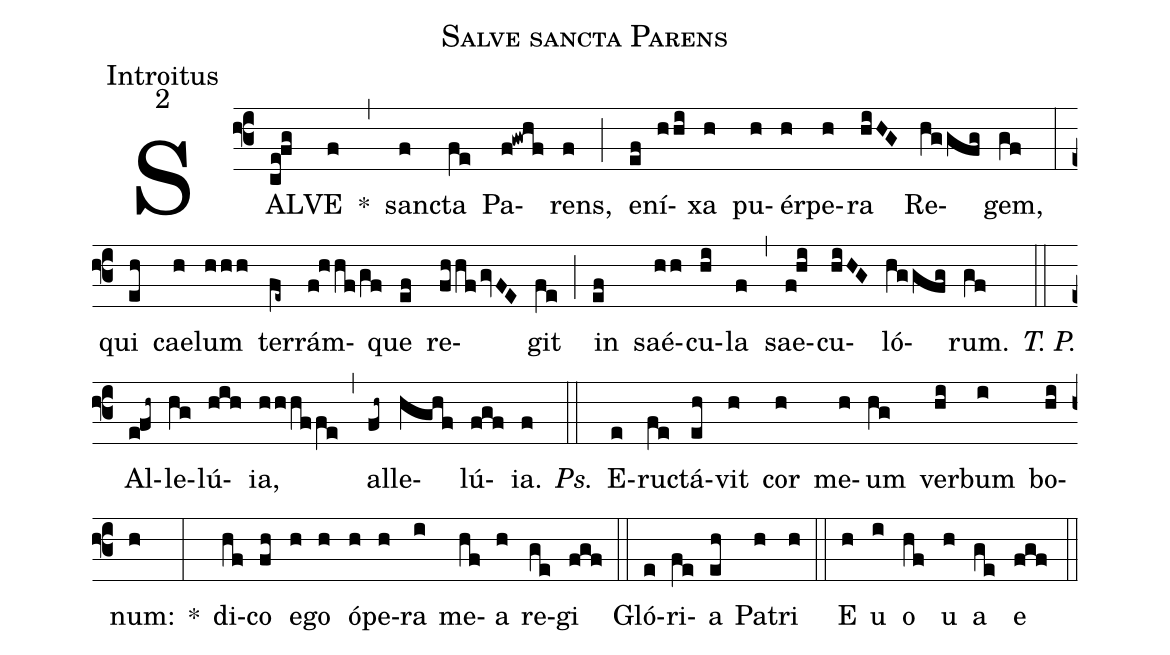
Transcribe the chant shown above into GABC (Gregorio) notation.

name:Salve sancta Parens;
office-part:Introitus;
mode:2;
%%
(f3) SAL(ce!fg)VE(f) *(,) sanc(f)ta(fe) Pa(f!gwhf)rens,(f) (;) e(ef)ní(hhi)xa(h) pu(h)ér(h)pe(h)ra(hiHG) Re(hggfg)gem,(gf) (:) qui(eh) cae(h)lum(hhh) ter(fe~)rám(f!hhf/gf)que(ef) re(fhhfgvFE)git(fe) (;) in(ef) saé(hh)cu(hi)la(f) (,) sae(f!hi)cu(hiHG)ló(hggfg)rum.(gf) <i>T. P.</i>(::) Al(e!fh~)le(hg)lú(hih)ia,(hhhffe) (,) al(fh~)le(hghf)lú(fgf)ia.(f) <i>Ps.</i>(::) E(e)ru(fe)ctá(eh)vit(h) cor(h) me(h)um(hg) ver(hi)bum(i) bo(hi)num:(h) *(:) di(hf)co(fh) e(h)go(h) ó(h)pe(h)ra(i) me(hf)a(h) re(ge)gi(fgf) (::) Gló(e)ri(fe)a(eh) Pa(h)tri(h) (::) E(h) u(i) o(hf) u(h) a(ge) e(fgf) (::)
